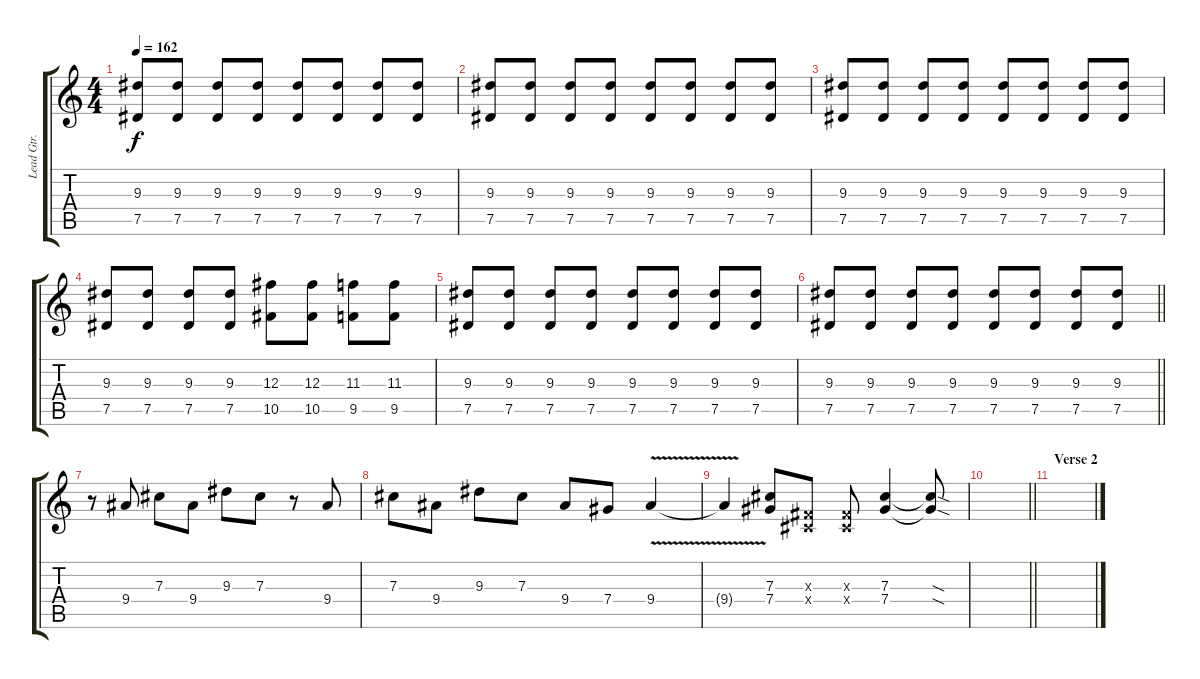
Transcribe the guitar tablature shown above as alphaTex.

\track ("Lead Gtr. 1" "Lead Gtr. ") {instrument distortionguitar}
\staff {score tabs}
\tuning (Eb4 Bb3 Gb3 Db3 Ab2 Db2) {hide}
\ts (4 4)
\tempo 162
\clef g2
\ks c
(9.3 7.5).8{dy f} (9.3 7.5).8 (9.3 7.5).8 (9.3 7.5).8 (9.3 7.5).8 (9.3 7.5).8 (9.3 7.5).8 (9.3 7.5).8 |
(9.3 7.5).8 (9.3 7.5).8 (9.3 7.5).8 (9.3 7.5).8 (9.3 7.5).8 (9.3 7.5).8 (9.3 7.5).8 (9.3 7.5).8 |
(9.3 7.5).8 (9.3 7.5).8 (9.3 7.5).8 (9.3 7.5).8 (9.3 7.5).8 (9.3 7.5).8 (9.3 7.5).8 (9.3 7.5).8 |
(9.3 7.5).8 (9.3 7.5).8 (9.3 7.5).8 (9.3 7.5).8 (12.3 10.5).8 (12.3 10.5).8 (11.3 9.5).8 (11.3 9.5).8 |
(9.3 7.5).8 (9.3 7.5).8 (9.3 7.5).8 (9.3 7.5).8 (9.3 7.5).8 (9.3 7.5).8 (9.3 7.5).8 (9.3 7.5).8 |
\barLineRight lightlight
(9.3 7.5).8 (9.3 7.5).8 (9.3 7.5).8 (9.3 7.5).8 (9.3 7.5).8 (9.3 7.5).8 (9.3 7.5).8 (9.3 7.5).8 |
\section ("" "")
r.8{volume 12} 9.4.8 7.3.8 9.4.8 9.3.8 7.3.8 r.8 9.4.8 |
7.3.8 9.4.8 9.3.8 7.3.8 9.4.8 7.4.8 9.4{v}.4 |
9.4{v t}.4 (7.3 7.4).8 (0.3{x} 0.4{x}).8 (0.3{x} 0.4{x}).8 (7.3 7.4).4 (7.3{sod t} 7.4{sod t}).8 |
\barLineRight lightlight
|
\section ("" "Verse 2")
